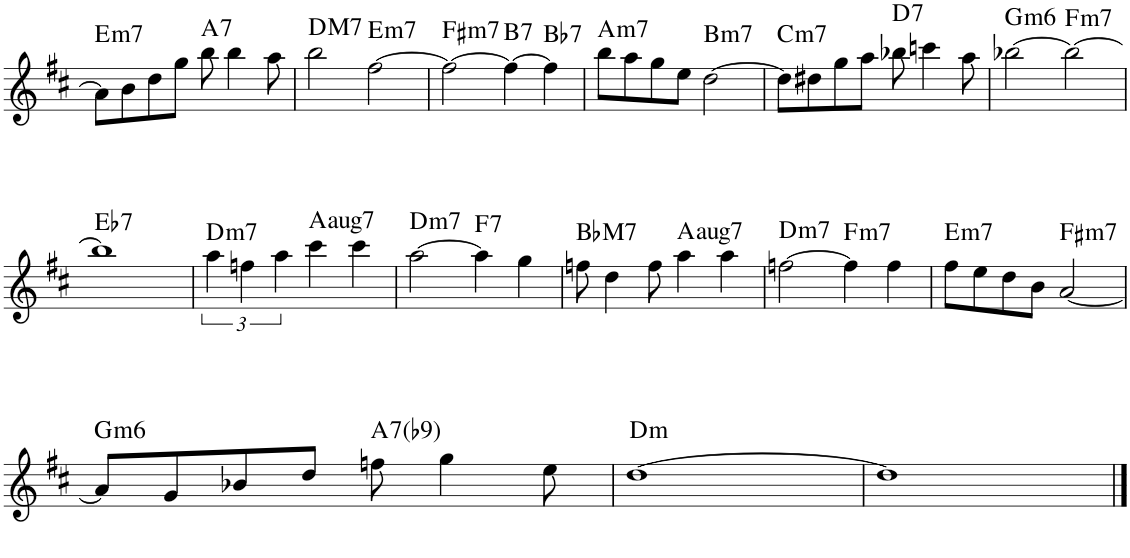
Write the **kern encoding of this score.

**kern	**harte
*part1	*part1
*staff1	*
*I"Piano	*
*I'Pno.	*
!!LO:PB:g=z
*clefG2	*
*k[f#c#]	*
*M4/4	*
=50	=50
!	!LO:H:kt=m7
8a\L]	E:min7
8b\	.
8dd\	.
8gg\J	.
!	!LO:H:kt=7
8bb\	A:7
4bb\	.
8aa\	.
=51	=51
!	!LO:H:kt=M7
2bb\	D:maj7
!	!LO:H:kt=m7
[2ff#\	E:min7
=52	=52
!	!LO:H:kt=m7
2ff#\_	F#:min7
!	!LO:H:kt=7
4ff#\_	B:7
!	!LO:H:kt=7
4ff#\]	Bb:7
=53	=53
!	!LO:H:kt=m7
8bb\L	A:min7
8aa\	.
8gg\	.
8ee\J	.
!	!LO:H:kt=m7
[2dd\	B:min7
=54	=54
!	!LO:H:kt=m7
8dd\L]	C:min7
8dd#X\	.
8gg\	.
8aa\J	.
!	!LO:H:kt=7
8bb-X\	D:7
4cccn\	.
8aa\	.
=55	=55
!	!LO:H:kt=m6
[2bb-X\	G:min6
!	!LO:H:kt=m7
2bb-\_	F:min7
!!LO:LB:g=z
=56	=56
!	!LO:H:kt=7
1bb-]	Eb:7
=57	=57
!	!LO:H:kt=m7
6aa\	D:min7
6ffn\	.
6aa\	.
!	!LO:H:kt=aug7
4ccc#\	A:aug(b7)
4ccc#\	.
=58	=58
!	!LO:H:kt=m7
[2aa\	D:min7
!	!LO:H:kt=7
4aa\]	F:7
4gg\	.
=59	=59
!	!LO:H:kt=M7
8ffn\	Bb:maj7
4dd\	.
8ff\	.
!	!LO:H:kt=aug7
4aa\	A:aug(b7)
4aa\	.
=60	=60
!	!LO:H:kt=m7
[2ffn\	D:min7
!	!LO:H:kt=m7
4ff\]	F:min7
4ff\	.
=61	=61
!	!LO:H:kt=m7
8ff#\L	E:min7
8ee\	.
8dd\	.
8b\J	.
!	!LO:H:kt=m7
[2a/	F#:min7
!!LO:LB:g=z
=62	=62
!	!LO:H:kt=m6
8a/L]	G:min6
8g/	.
8b-X/	.
8dd/J	.
!	!LO:H:kt=7
8ffn\	A:7(b9)
4gg\	.
8ee\	.
=63	=63
!	!LO:H:kt=m
[1dd	D:min
=64	=64
1dd]	.
==	==
*-	*-
